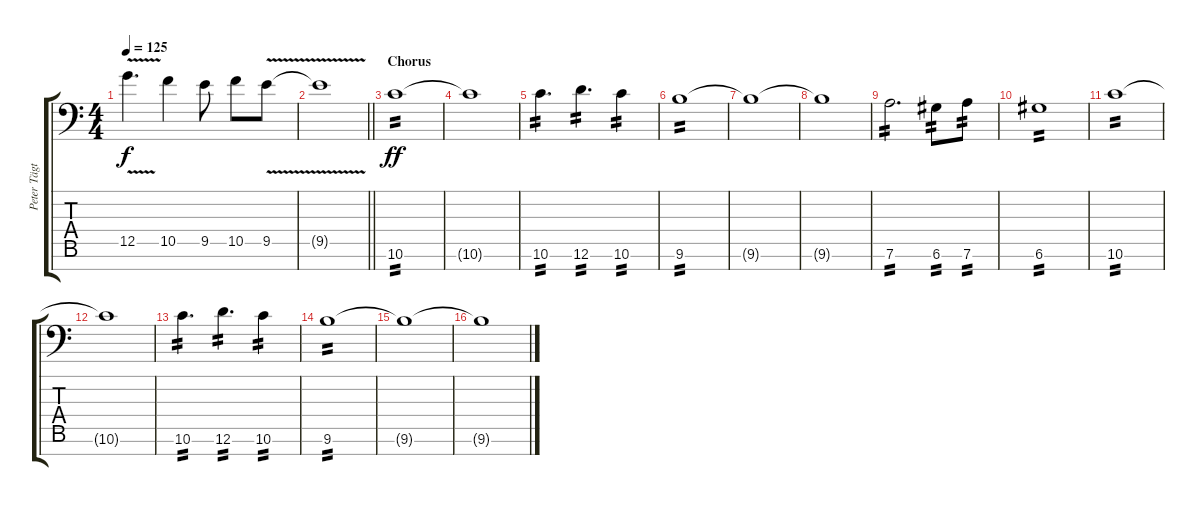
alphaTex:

\track ("Peter Tägtgren (Lead Guitar II)" "Peter Tägt") {instrument overdrivenguitar}
\staff {score tabs}
\tuning (D4 A3 F3 C3 G2 D2 A1) {hide}
\ts (4 4)
\tempo 125
\clef f4
\ks c
12.5{v}.4{d dy f} 10.5.4 9.5.8 10.5.8 9.5{v}.8 |
\barLineRight lightlight
9.5{t}.1 |
\section ("" "Chorus ")
10.6.1{tp 2 dy ff} |
10.6{t}.1 |
10.6.4{d tp 2} 12.6.4{d tp 2} 10.6.4{tp 2} |
9.6.1{tp 2} |
9.6{t}.1 |
9.6{t}.1 |
7.6.2{d tp 2} 6.6.8{tp 2} 7.6.8{tp 2} |
6.6.1{tp 2} |
10.6.1{tp 2} |
10.6{t}.1 |
10.6.4{d tp 2} 12.6.4{d tp 2} 10.6.4{tp 2} |
9.6.1{tp 2} |
9.6{t}.1 |
9.6{t}.1
